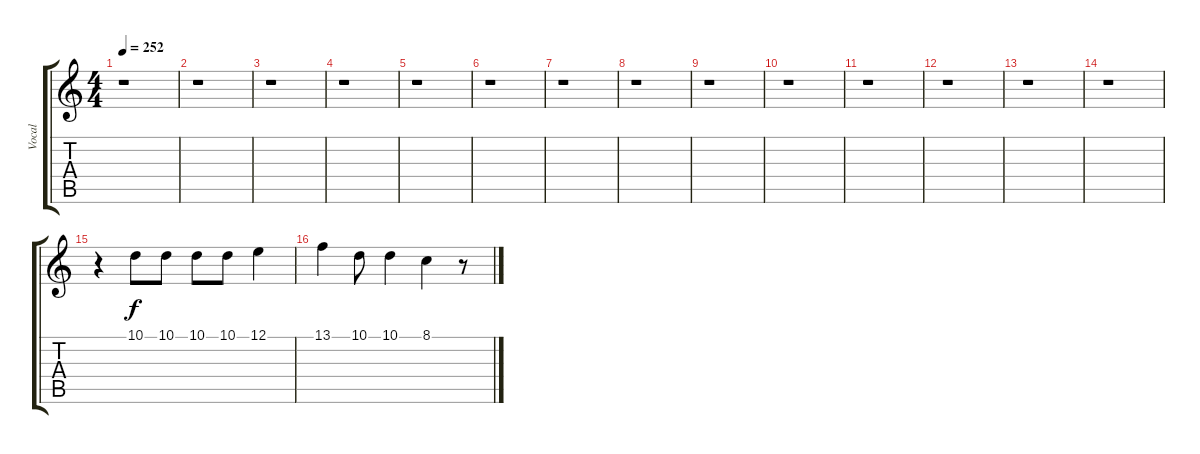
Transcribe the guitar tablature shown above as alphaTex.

\track ("Vocal" "Vocal") {instrument altosax}
\staff {score tabs}
\tuning (E4 B3 G3 D3 A2 E2) {hide}
\ts (4 4)
\tempo 252
\clef g2
\ks c
r.1{dy f instrument altosax} |
r.1 |
r.1 |
r.1 |
r.1 |
r.1 |
r.1 |
r.1 |
r.1 |
r.1 |
r.1 |
r.1 |
r.1 |
r.1 |
r.4 10.1.8 10.1.8 10.1.8 10.1.8 12.1.4 |
13.1.4 10.1.8 10.1.4 8.1.4 r.8
